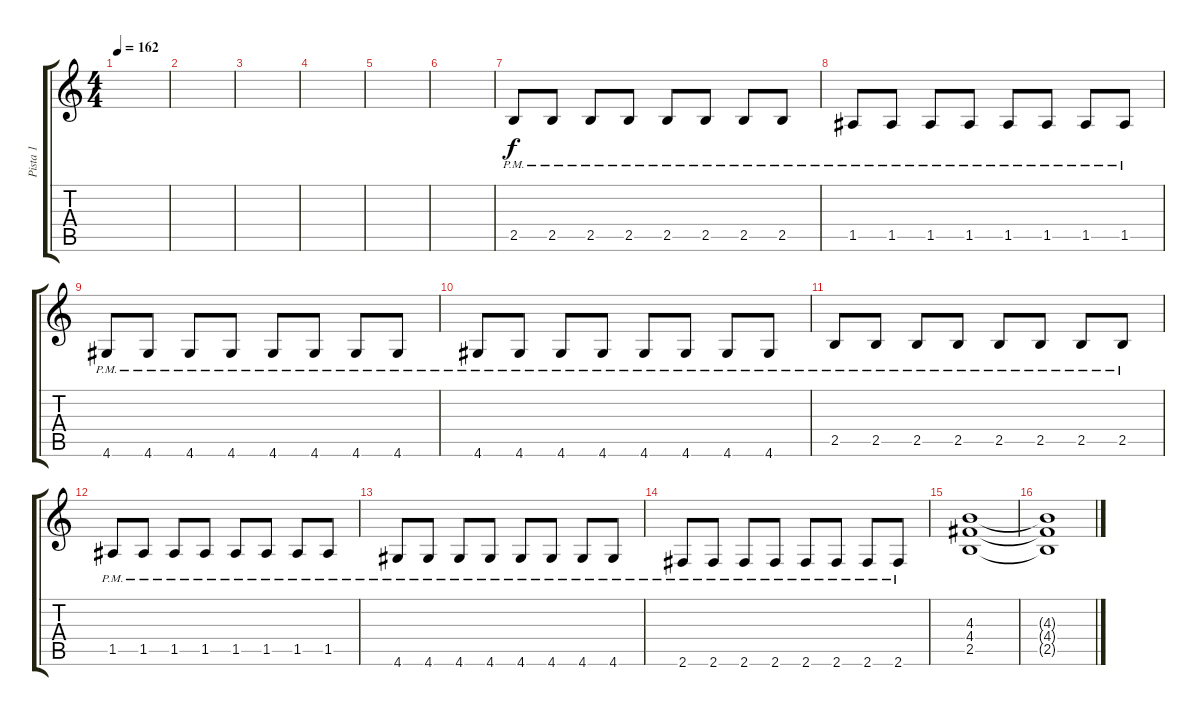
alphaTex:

\track ("Pista 1" "Pista 1") {instrument overdrivenguitar}
\staff {score tabs}
\tuning (E4 B3 G3 D3 A2 E2) {hide}
\ts (4 4)
\tempo 162
\clef g2
\ks c
|
|
|
|
|
|
2.5{pm}.8 2.5{pm}.8 2.5{pm}.8 2.5{pm}.8 2.5{pm}.8 2.5{pm}.8 2.5{pm}.8 2.5{pm}.8 |
1.5{pm}.8 1.5{pm}.8 1.5{pm}.8 1.5{pm}.8 1.5{pm}.8 1.5{pm}.8 1.5{pm}.8 1.5{pm}.8 |
4.6{pm}.8 4.6{pm}.8 4.6{pm}.8 4.6{pm}.8 4.6{pm}.8 4.6{pm}.8 4.6{pm}.8 4.6{pm}.8 |
4.6{pm}.8 4.6{pm}.8 4.6{pm}.8 4.6{pm}.8 4.6{pm}.8 4.6{pm}.8 4.6{pm}.8 4.6{pm}.8 |
2.5{pm}.8 2.5{pm}.8 2.5{pm}.8 2.5{pm}.8 2.5{pm}.8 2.5{pm}.8 2.5{pm}.8 2.5{pm}.8 |
1.5{pm}.8 1.5{pm}.8 1.5{pm}.8 1.5{pm}.8 1.5{pm}.8 1.5{pm}.8 1.5{pm}.8 1.5{pm}.8 |
4.6{pm}.8 4.6{pm}.8 4.6{pm}.8 4.6{pm}.8 4.6{pm}.8 4.6{pm}.8 4.6{pm}.8 4.6{pm}.8 |
2.6{pm}.8 2.6{pm}.8 2.6{pm}.8 2.6{pm}.8 2.6{pm}.8 2.6{pm}.8 2.6{pm}.8 2.6{pm}.8 |
(4.3 4.4 2.5).1{volume 0} |
(4.3{t} 4.4{t} 2.5{t}).1
